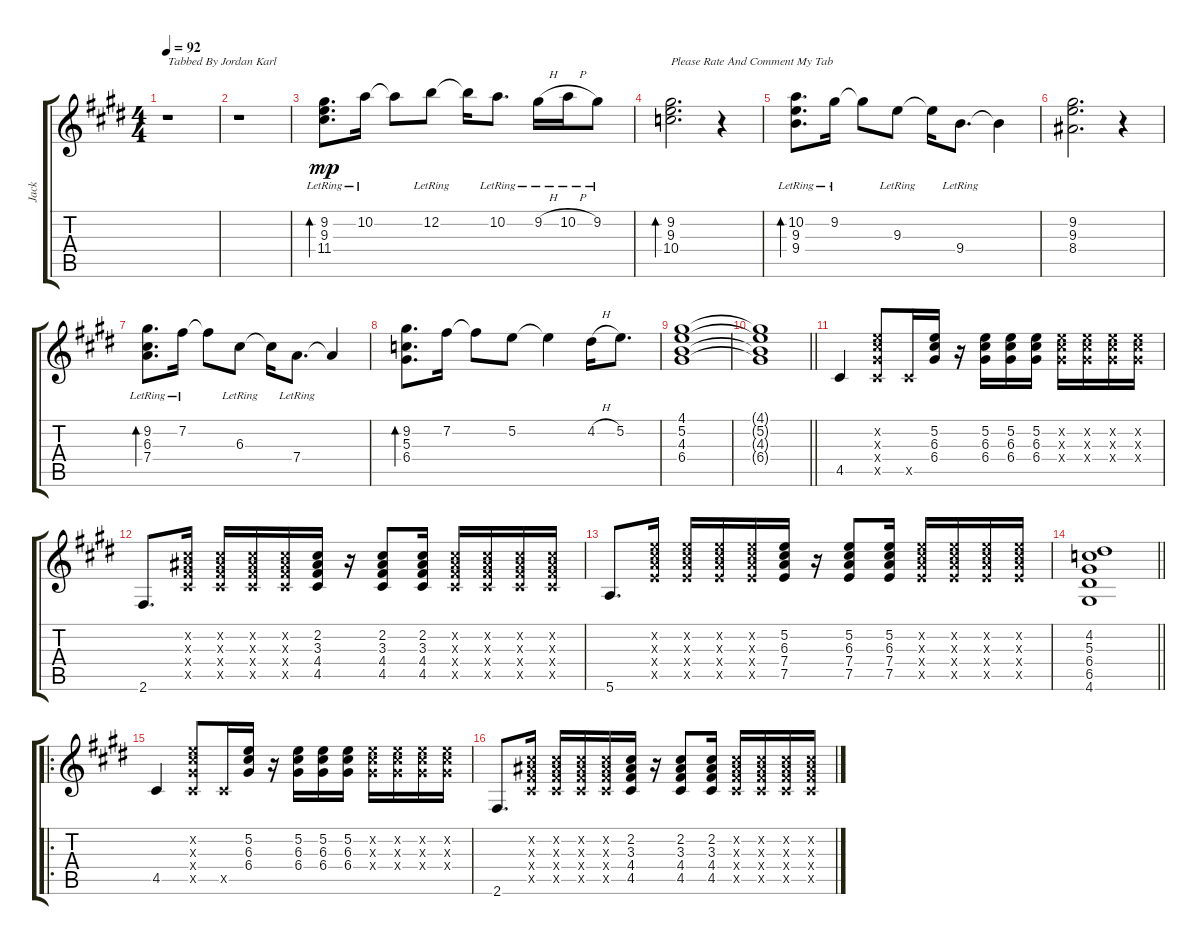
\track ("Jack" "Jack") {instrument acousticguitarsteel}
\staff {score tabs}
\tuning (E4 B3 G3 D3 A2 E2) {hide}
\ts (4 4)
\tempo 92
\clef g2
\ks e
r.1{txt "Tabbed By Jordan Karl" dy mp instrument acousticguitarsteel} |
r.1 |
(9.2{lr} 9.3{lr} 11.4{lr}).8{d bd 30} 10.2{lr}.16 10.2{t}.8 12.2{lr}.8 12.2{t}.16 10.2{lr}.8{d} 9.2{h lr}.16 10.2{h lr}.16 9.2{lr}.8 |
(9.2 9.3 10.4).2{d bd 30 txt "Please Rate And Comment My Tab"} r.4 |
(10.2{lr} 9.3{lr} 9.4{lr}).8{d bd 30} 9.2{lr}.16 9.2{t}.8 9.3{lr}.8 9.3{t}.16 9.4{lr}.8{d} 9.4{t}.4 |
(9.2 9.3 8.4).2{d} r.4 |
(9.2{lr} 6.3{lr} 7.4{lr}).8{d bd 30} 7.2{lr}.16 7.2{t}.8 6.3{lr}.8 6.3{t}.16 7.4{lr}.8{d} 7.4{t}.4 |
(9.2 5.3 6.4).8{d bd 30} 7.2.16 7.2{t}.8 5.2.8 5.2{t}.4 4.2{h}.16 5.2.8{d} |
(4.1 5.2 4.3 6.4).1 |
\barLineRight lightlight
(4.1{t} 5.2{t} 4.3{t} 6.4{t}).1 |
4.5.4 (5.2{x} 6.3{x} 6.4{x} 4.5{x}).8 4.5{x}.16 (5.2 6.3 6.4).16 r.16 (5.2 6.3 6.4).16 (5.2 6.3 6.4).16 (5.2 6.3 6.4).16 (5.2{x} 6.3{x} 6.4{x}).16 (5.2{x} 6.3{x} 6.4{x}).16 (5.2{x} 6.3{x} 6.4{x}).16 (5.2{x} 6.3{x} 6.4{x}).16 |
2.6.8{d} (2.2{x} 3.3{x} 4.4{x} 4.5{x}).16 (2.2{x} 3.3{x} 4.4{x} 4.5{x}).16 (2.2{x} 3.3{x} 4.4{x} 4.5{x}).16 (2.2{x} 3.3{x} 4.4{x} 4.5{x}).16 (2.2 3.3 4.4 4.5).16 r.16 (2.2 3.3 4.4 4.5).8 (2.2 3.3 4.4 4.5).16 (2.2{x} 3.3{x} 4.4{x} 4.5{x}).16 (2.2{x} 3.3{x} 4.4{x} 4.5{x}).16 (2.2{x} 3.3{x} 4.4{x} 4.5{x}).16 (2.2{x} 3.3{x} 4.4{x} 4.5{x}).16 |
5.6.8{d} (5.2{x} 6.3{x} 7.4{x} 7.5{x}).16 (5.2{x} 6.3{x} 7.4{x} 7.5{x}).16 (5.2{x} 6.3{x} 7.4{x} 7.5{x}).16 (5.2{x} 6.3{x} 7.4{x} 7.5{x}).16 (5.2 6.3 7.4 7.5).16 r.16 (5.2 6.3 7.4 7.5).8 (5.2 6.3 7.4 7.5).16 (5.2{x} 6.3{x} 7.4{x} 7.5{x}).16 (5.2{x} 6.3{x} 7.4{x} 7.5{x}).16 (5.2{x} 6.3{x} 7.4{x} 7.5{x}).16 (5.2{x} 6.3{x} 7.4{x} 7.5{x}).16 |
\barLineRight lightlight
(4.2 5.3 6.4 6.5 4.6).1 |
\ro
4.5.4 (5.2{x} 6.3{x} 6.4{x} 4.5{x}).8 4.5{x}.16 (5.2 6.3 6.4).16 r.16 (5.2 6.3 6.4).16 (5.2 6.3 6.4).16 (5.2 6.3 6.4).16 (5.2{x} 6.3{x} 6.4{x}).16 (5.2{x} 6.3{x} 6.4{x}).16 (5.2{x} 6.3{x} 6.4{x}).16 (5.2{x} 6.3{x} 6.4{x}).16 |
2.6.8{d} (2.2{x} 3.3{x} 4.4{x} 4.5{x}).16 (2.2{x} 3.3{x} 4.4{x} 4.5{x}).16 (2.2{x} 3.3{x} 4.4{x} 4.5{x}).16 (2.2{x} 3.3{x} 4.4{x} 4.5{x}).16 (2.2 3.3 4.4 4.5).16 r.16 (2.2 3.3 4.4 4.5).8 (2.2 3.3 4.4 4.5).16 (2.2{x} 3.3{x} 4.4{x} 4.5{x}).16 (2.2{x} 3.3{x} 4.4{x} 4.5{x}).16 (2.2{x} 3.3{x} 4.4{x} 4.5{x}).16 (2.2{x} 3.3{x} 4.4{x} 4.5{x}).16
